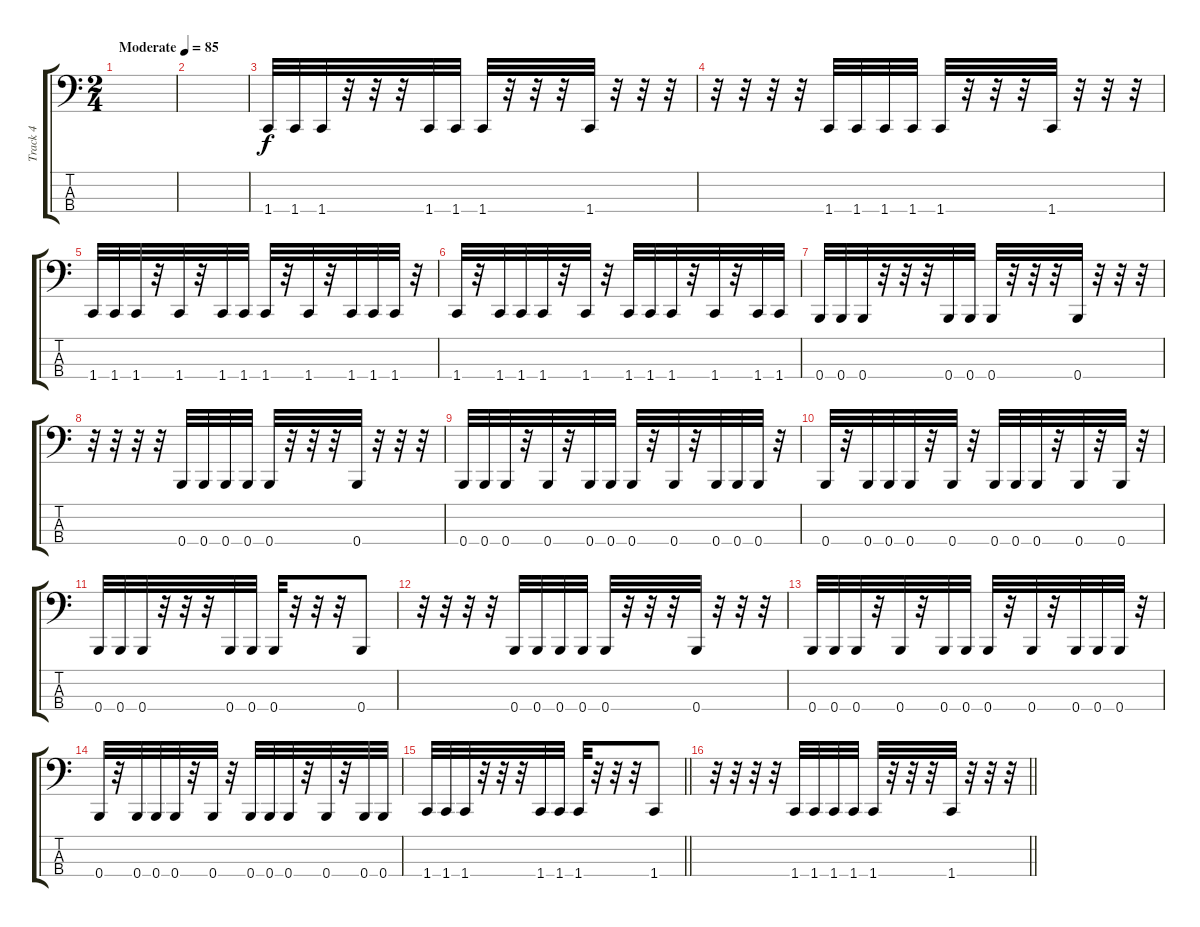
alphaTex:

\track ("Track 4" "Track 4") {instrument electricbasspick}
\staff {score tabs}
\tuning (E2 B1 Gb1 B0) {hide}
\ts (2 4)
\tempo (85 "Moderate")
\clef f4
\ks c
|
|
1.4.32 1.4.32 1.4.32 r.32 r.32 r.32 1.4.32 1.4.32 1.4.32 r.32 r.32 r.32 1.4.32 r.32 r.32 r.32 |
r.32 r.32 r.32 r.32 1.4.32 1.4.32 1.4.32 1.4.32 1.4.32 r.32 r.32 r.32 1.4.32 r.32 r.32 r.32 |
1.4.32 1.4.32 1.4.32 r.32 1.4.32 r.32 1.4.32 1.4.32 1.4.32 r.32 1.4.32 r.32 1.4.32 1.4.32 1.4.32 r.32 |
1.4.32 r.32 1.4.32 1.4.32 1.4.32 r.32 1.4.32 r.32 1.4.32 1.4.32 1.4.32 r.32 1.4.32 r.32 1.4.32 1.4.32 |
0.4.32 0.4.32 0.4.32 r.32 r.32 r.32 0.4.32 0.4.32 0.4.32 r.32 r.32 r.32 0.4.32 r.32 r.32 r.32 |
r.32 r.32 r.32 r.32 0.4.32 0.4.32 0.4.32 0.4.32 0.4.32 r.32 r.32 r.32 0.4.32 r.32 r.32 r.32 |
0.4.32 0.4.32 0.4.32 r.32 0.4.32 r.32 0.4.32 0.4.32 0.4.32 r.32 0.4.32 r.32 0.4.32 0.4.32 0.4.32 r.32 |
0.4.32 r.32 0.4.32 0.4.32 0.4.32 r.32 0.4.32 r.32 0.4.32 0.4.32 0.4.32 r.32 0.4.32 r.32 0.4.32 r.32 |
0.4.32 0.4.32 0.4.32 r.32 r.32 r.32 0.4.32 0.4.32 0.4.32 r.32 r.32 r.32 0.4.8 |
r.32 r.32 r.32 r.32 0.4.32 0.4.32 0.4.32 0.4.32 0.4.32 r.32 r.32 r.32 0.4.32 r.32 r.32 r.32 |
0.4.32 0.4.32 0.4.32 r.32 0.4.32 r.32 0.4.32 0.4.32 0.4.32 r.32 0.4.32 r.32 0.4.32 0.4.32 0.4.32 r.32 |
0.4.32 r.32 0.4.32 0.4.32 0.4.32 r.32 0.4.32 r.32 0.4.32 0.4.32 0.4.32 r.32 0.4.32 r.32 0.4.32 0.4.32 |
\barLineRight lightlight
1.4.32 1.4.32 1.4.32 r.32 r.32 r.32 1.4.32 1.4.32 1.4.32 r.32 r.32 r.32 1.4.8 |
\barLineRight lightlight
r.32 r.32 r.32 r.32 1.4.32 1.4.32 1.4.32 1.4.32 1.4.32 r.32 r.32 r.32 1.4.32 r.32 r.32 r.32
